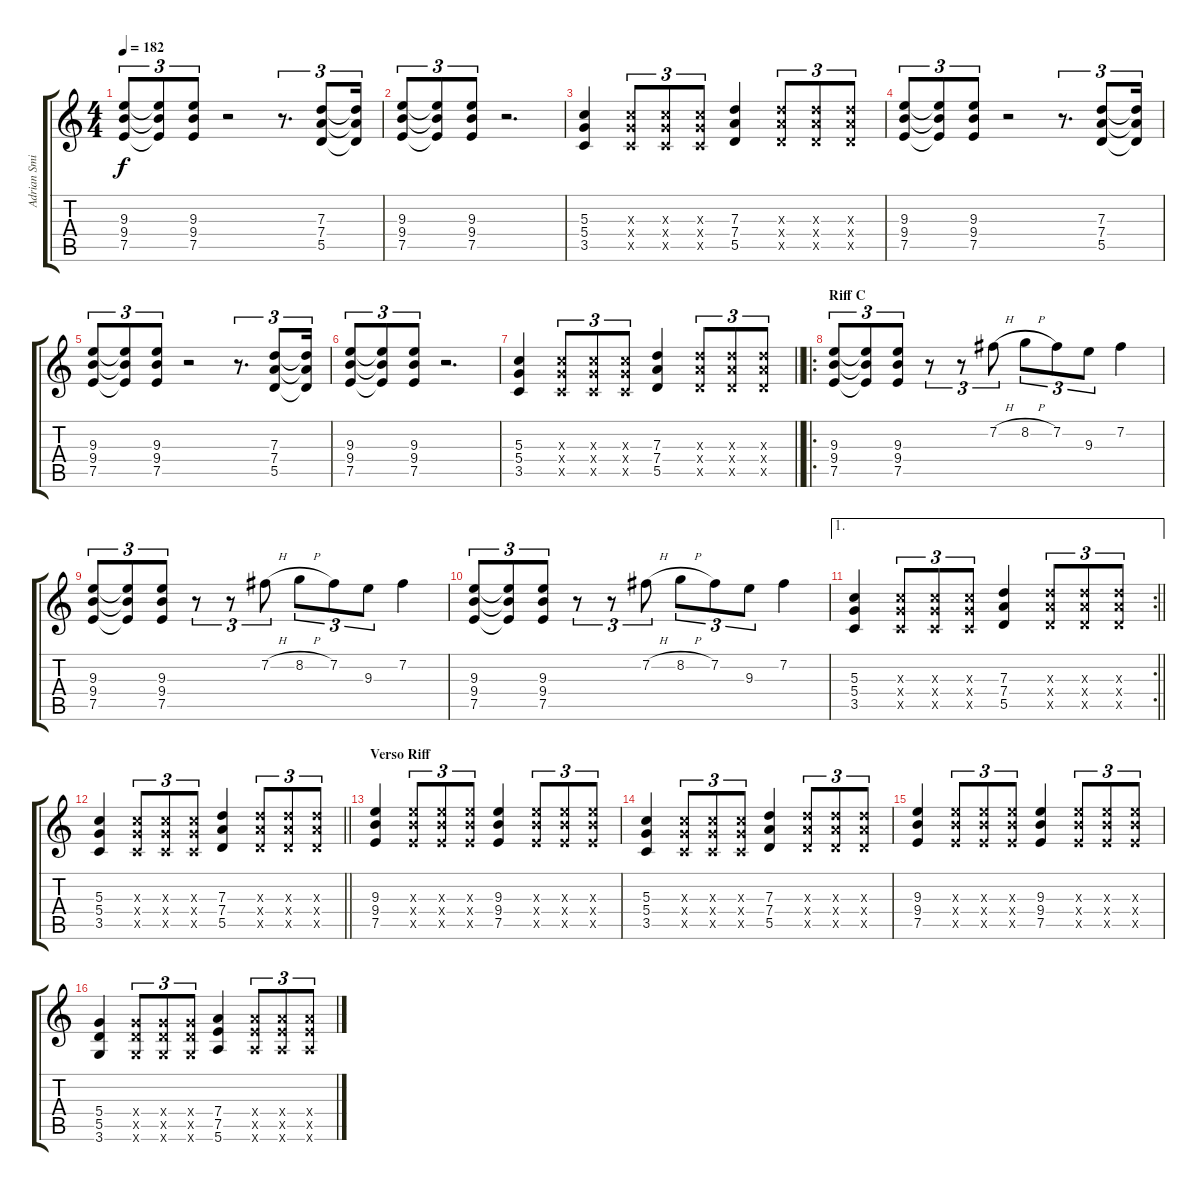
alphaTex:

\track ("Adrian Smith" "Adrian Smi") {instrument overdrivenguitar}
\staff {score tabs}
\tuning (E4 B3 G3 D3 A2 E2) {hide}
\ts (4 4)
\tempo 182
\clef g2
\ks c
(9.3 9.4 7.5).8{tu (3 2) dy f} (9.3{t} 9.4{t} 7.5{t}).8{tu (3 2)} (9.3 9.4 7.5).8{tu (3 2)} r.2 r.8{d tu (3 2)} (7.3 7.4 5.5).8{tu (3 2)} (7.3{t} 7.4{t} 5.5{t}).16{tu (3 2)} |
(9.3 9.4 7.5).8{tu (3 2)} (9.3{t} 9.4{t} 7.5{t}).8{tu (3 2)} (9.3 9.4 7.5).8{tu (3 2)} r.2{d} |
(5.3 5.4 3.5).4 (5.3{x} 5.4{x} 3.5{x}).8{tu (3 2)} (5.3{x} 5.4{x} 3.5{x}).8{tu (3 2)} (5.3{x} 5.4{x} 3.5{x}).8{tu (3 2)} (7.3 7.4 5.5).4 (7.3{x} 7.4{x} 5.5{x}).8{tu (3 2)} (7.3{x} 7.4{x} 5.5{x}).8{tu (3 2)} (7.3{x} 7.4{x} 5.5{x}).8{tu (3 2)} |
(9.3 9.4 7.5).8{tu (3 2)} (9.3{t} 9.4{t} 7.5{t}).8{tu (3 2)} (9.3 9.4 7.5).8{tu (3 2)} r.2 r.8{d tu (3 2)} (7.3 7.4 5.5).8{tu (3 2)} (7.3{t} 7.4{t} 5.5{t}).16{tu (3 2)} |
(9.3 9.4 7.5).8{tu (3 2)} (9.3{t} 9.4{t} 7.5{t}).8{tu (3 2)} (9.3 9.4 7.5).8{tu (3 2)} r.2 r.8{d tu (3 2)} (7.3 7.4 5.5).8{tu (3 2)} (7.3{t} 7.4{t} 5.5{t}).16{tu (3 2)} |
(9.3 9.4 7.5).8{tu (3 2)} (9.3{t} 9.4{t} 7.5{t}).8{tu (3 2)} (9.3 9.4 7.5).8{tu (3 2)} r.2{d} |
\barLineRight lightlight
(5.3 5.4 3.5).4 (5.3{x} 5.4{x} 3.5{x}).8{tu (3 2)} (5.3{x} 5.4{x} 3.5{x}).8{tu (3 2)} (5.3{x} 5.4{x} 3.5{x}).8{tu (3 2)} (7.3 7.4 5.5).4 (7.3{x} 7.4{x} 5.5{x}).8{tu (3 2)} (7.3{x} 7.4{x} 5.5{x}).8{tu (3 2)} (7.3{x} 7.4{x} 5.5{x}).8{tu (3 2)} |
\ro
\section ("" "Riff C")
(9.3 9.4 7.5).8{tu (3 2)} (9.3{t} 9.4{t} 7.5{t}).8{tu (3 2)} (9.3 9.4 7.5).8{tu (3 2)} r.8{tu (3 2)} r.8{tu (3 2)} 7.2{h}.8{tu (3 2)} 8.2{h}.8{tu (3 2)} 7.2.8{tu (3 2)} 9.3.8{tu (3 2)} 7.2.4 |
(9.3 9.4 7.5).8{tu (3 2)} (9.3{t} 9.4{t} 7.5{t}).8{tu (3 2)} (9.3 9.4 7.5).8{tu (3 2)} r.8{tu (3 2)} r.8{tu (3 2)} 7.2{h}.8{tu (3 2)} 8.2{h}.8{tu (3 2)} 7.2.8{tu (3 2)} 9.3.8{tu (3 2)} 7.2.4 |
(9.3 9.4 7.5).8{tu (3 2)} (9.3{t} 9.4{t} 7.5{t}).8{tu (3 2)} (9.3 9.4 7.5).8{tu (3 2)} r.8{tu (3 2)} r.8{tu (3 2)} 7.2{h}.8{tu (3 2)} 8.2{h}.8{tu (3 2)} 7.2.8{tu (3 2)} 9.3.8{tu (3 2)} 7.2.4 |
\ae 1
\rc 2
\barLineRight lightlight
(5.3 5.4 3.5).4 (5.3{x} 5.4{x} 3.5{x}).8{tu (3 2)} (5.3{x} 5.4{x} 3.5{x}).8{tu (3 2)} (5.3{x} 5.4{x} 3.5{x}).8{tu (3 2)} (7.3 7.4 5.5).4 (7.3{x} 7.4{x} 5.5{x}).8{tu (3 2)} (7.3{x} 7.4{x} 5.5{x}).8{tu (3 2)} (7.3{x} 7.4{x} 5.5{x}).8{tu (3 2)} |
\barLineRight lightlight
(5.3 5.4 3.5).4 (5.3{x} 5.4{x} 3.5{x}).8{tu (3 2)} (5.3{x} 5.4{x} 3.5{x}).8{tu (3 2)} (5.3{x} 5.4{x} 3.5{x}).8{tu (3 2)} (7.3 7.4 5.5).4 (7.3{x} 7.4{x} 5.5{x}).8{tu (3 2)} (7.3{x} 7.4{x} 5.5{x}).8{tu (3 2)} (7.3{x} 7.4{x} 5.5{x}).8{tu (3 2)} |
\section ("" "Verso Riff")
(9.3 9.4 7.5).4 (9.3{x} 9.4{x} 7.5{x}).8{tu (3 2)} (9.3{x} 9.4{x} 7.5{x}).8{tu (3 2)} (9.3{x} 9.4{x} 7.5{x}).8{tu (3 2)} (9.3 9.4 7.5).4 (9.3{x} 9.4{x} 7.5{x}).8{tu (3 2)} (9.3{x} 9.4{x} 7.5{x}).8{tu (3 2)} (9.3{x} 9.4{x} 7.5{x}).8{tu (3 2)} |
(5.3 5.4 3.5).4 (5.3{x} 5.4{x} 3.5{x}).8{tu (3 2)} (5.3{x} 5.4{x} 3.5{x}).8{tu (3 2)} (5.3{x} 5.4{x} 3.5{x}).8{tu (3 2)} (7.3 7.4 5.5).4 (7.3{x} 7.4{x} 5.5{x}).8{tu (3 2)} (7.3{x} 7.4{x} 5.5{x}).8{tu (3 2)} (7.3{x} 7.4{x} 5.5{x}).8{tu (3 2)} |
(9.3 9.4 7.5).4 (9.3{x} 9.4{x} 7.5{x}).8{tu (3 2)} (9.3{x} 9.4{x} 7.5{x}).8{tu (3 2)} (9.3{x} 9.4{x} 7.5{x}).8{tu (3 2)} (9.3 9.4 7.5).4 (9.3{x} 9.4{x} 7.5{x}).8{tu (3 2)} (9.3{x} 9.4{x} 7.5{x}).8{tu (3 2)} (9.3{x} 9.4{x} 7.5{x}).8{tu (3 2)} |
(5.4 5.5 3.6).4 (5.4{x} 5.5{x} 3.6{x}).8{tu (3 2)} (5.4{x} 5.5{x} 3.6{x}).8{tu (3 2)} (5.4{x} 5.5{x} 3.6{x}).8{tu (3 2)} (7.4 7.5 5.6).4 (7.4{x} 7.5{x} 5.6{x}).8{tu (3 2)} (7.4{x} 7.5{x} 5.6{x}).8{tu (3 2)} (7.4{x} 7.5{x} 5.6{x}).8{tu (3 2)}
